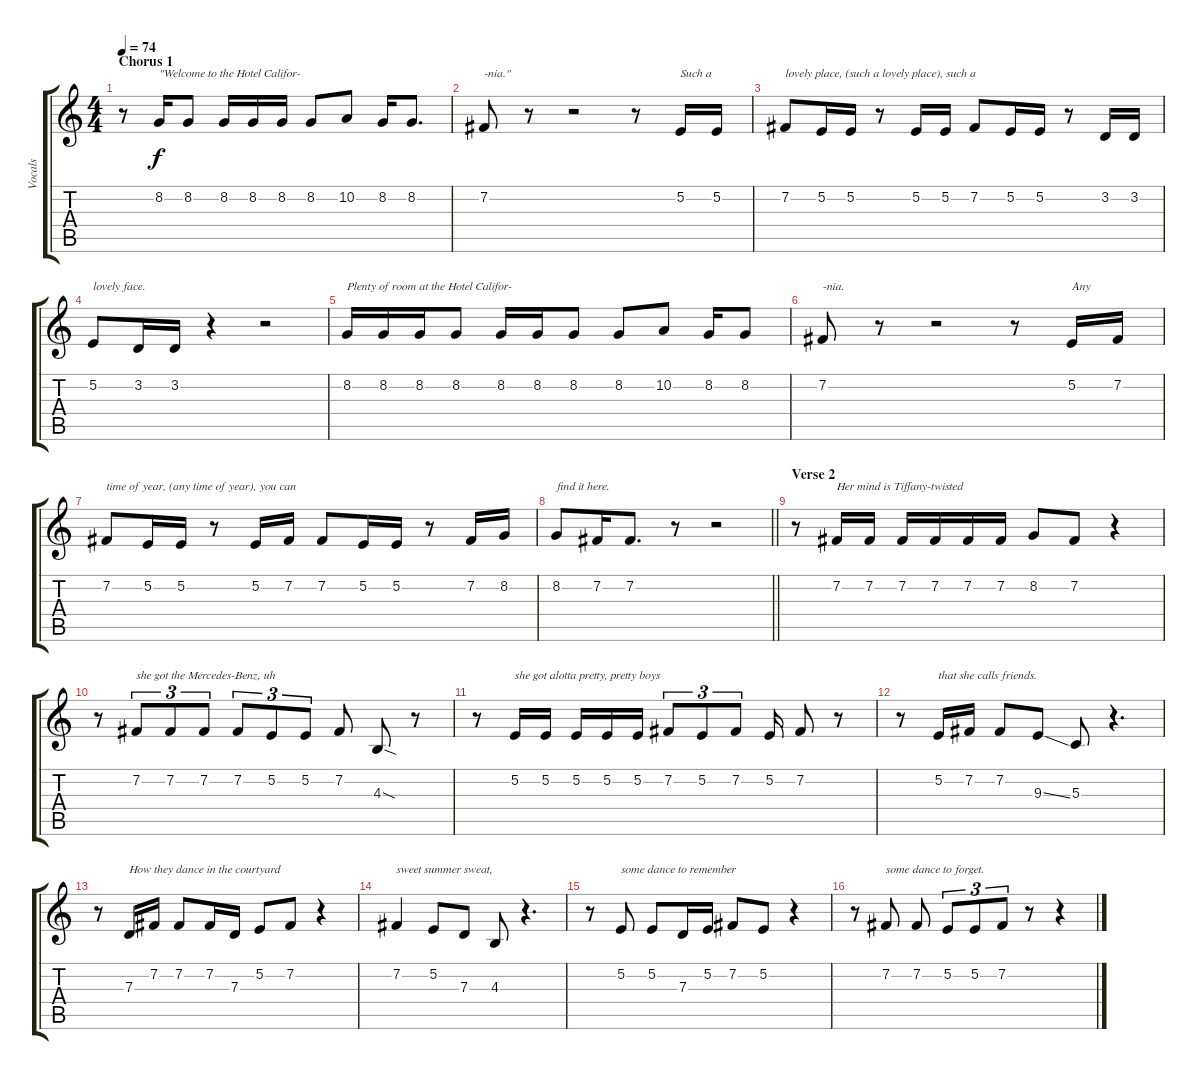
\track ("Vocals" "Vocals") {instrument lead3calliope}
\staff {score tabs}
\tuning (E4 B3 G3 D3 A2 E2) {hide}
\ts (4 4)
\section ("" "Chorus 1")
\tempo 74
\clef g2
\ks c
r.8{dy f} 8.2.16{txt "\"Welcome to the Hotel Califor-"} 8.2.8 8.2.16 8.2.16 8.2.16 8.2.8 10.2.8 8.2.16 8.2.8{d} |
7.2.8{txt "-nia.\""} r.8 r.2 r.8 5.2.16{txt "Such a"} 5.2.16 |
7.2.8{txt "lovely place, (such a lovely place), such a"} 5.2.16 5.2.16 r.8 5.2.16{volume 14 balance 0} 5.2.16 7.2.8 5.2.16 5.2.16 r.8 3.2.16{volume 16 balance 8} 3.2.16 |
5.2.8{txt "lovely face."} 3.2.16 3.2.16 r.4 r.2 |
8.2.16{txt "Plenty of room at the Hotel Califor-"} 8.2.16 8.2.16 8.2.8 8.2.16 8.2.16 8.2.8 8.2.8 10.2.8 8.2.16 8.2.8 |
7.2.8{txt "-nia."} r.8 r.2 r.8 5.2.16{txt "Any"} 7.2.16 |
7.2.8{txt "time of year, (any time of year), you can"} 5.2.16 5.2.16 r.8 5.2.16{volume 14 balance 0} 7.2.16 7.2.8 5.2.16 5.2.16 r.8 7.2.16{volume 16 balance 8} 8.2.16 |
\barLineRight lightlight
8.2.8{txt "find it here."} 7.2.16 7.2.8{d} r.8 r.2 |
\section ("" "Verse 2")
r.8 7.2.16{txt "Her mind is Tiffany-twisted"} 7.2.16 7.2.16 7.2.16 7.2.16 7.2.16 8.2.8 7.2.8 r.4 |
r.8 7.2.8{tu (3 2) txt "she got the Mercedes-Benz, uh"} 7.2.8{tu (3 2)} 7.2.8{tu (3 2)} 7.2.8{tu (3 2)} 5.2.8{tu (3 2)} 5.2.8{tu (3 2)} 7.2.8 4.3{sod}.8 r.8 |
r.8 5.2.16{txt "she got alotta pretty, pretty boys"} 5.2.16 5.2.16 5.2.16 5.2.16 7.2.8{tu (3 2)} 5.2.8{tu (3 2)} 7.2.8{tu (3 2)} 5.2.16 7.2.8 r.8 |
r.8 5.2.16{txt "that she calls friends."} 7.2.16 7.2.8 9.3{ss}.8 5.3.8 r.4{d} |
r.8 7.3.16{txt "How they dance in the courtyard"} 7.2.16 7.2.8 7.2.16 7.3.16 5.2.8 7.2.8 r.4 |
7.2.4{txt "sweet summer sweat,"} 5.2.8 7.3.8 4.3.8 r.4{d} |
r.8 5.2.8{txt "some dance to remember"} 5.2.8 7.3.16 5.2.16 7.2.8 5.2.8 r.4 |
r.8 7.2.8{txt "some dance to forget."} 7.2.8 5.2.8{tu (3 2)} 5.2.8{tu (3 2)} 7.2.8{tu (3 2)} r.8 r.4
